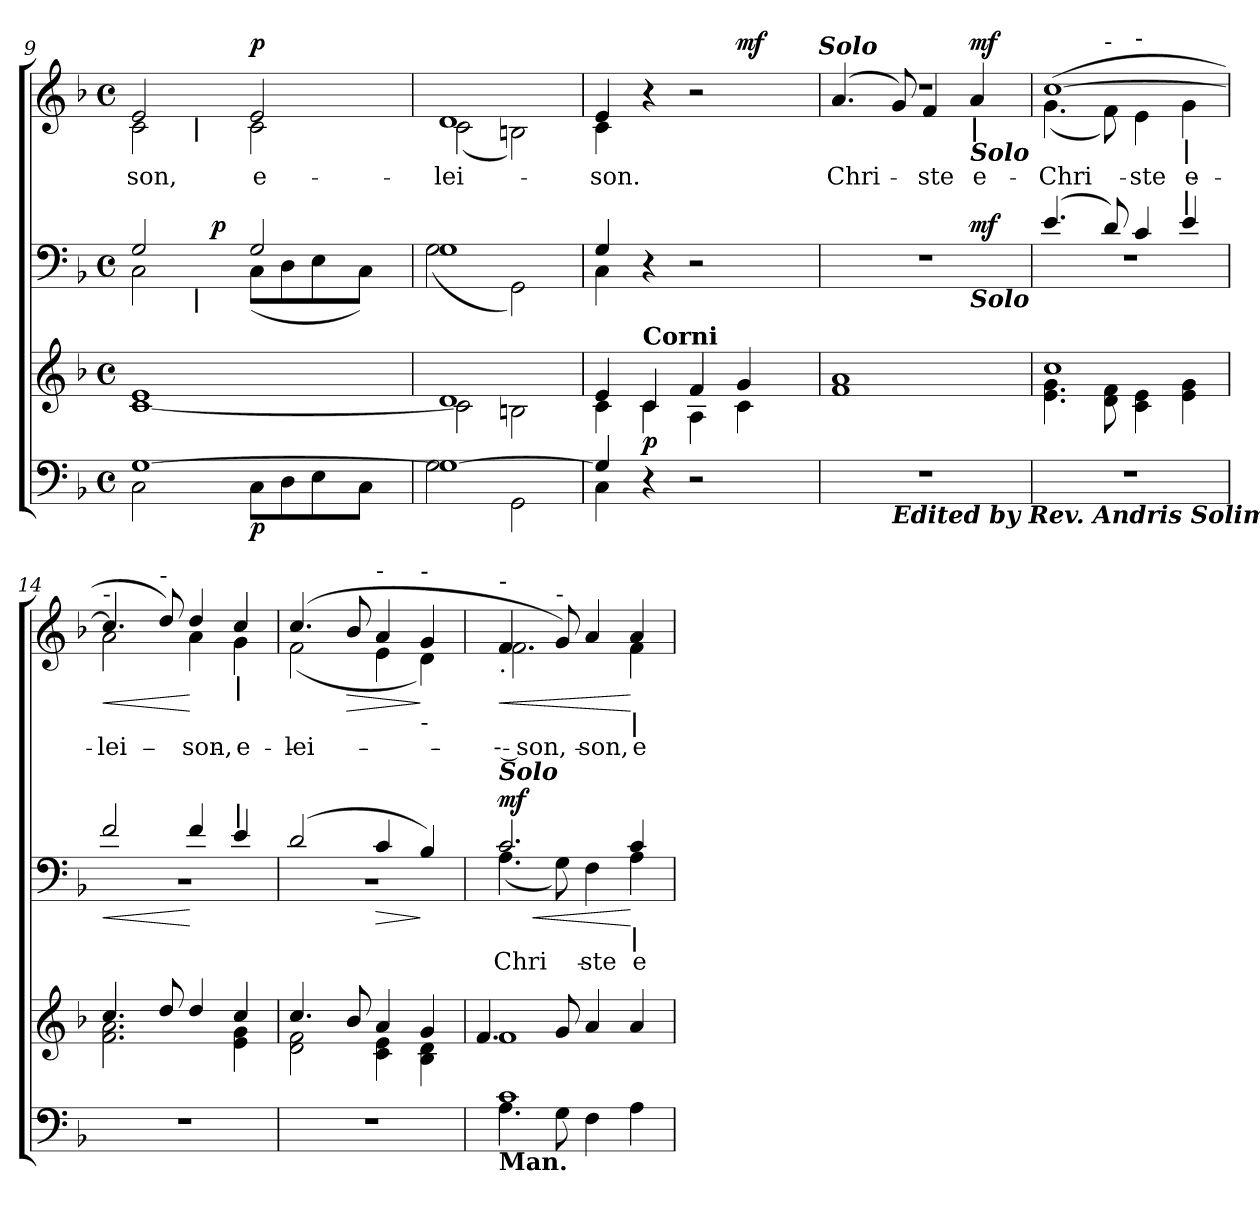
**kern	**dynam	**kern	**dynam	**kern	**text	**dynam	**kern	**text	**dynam
*part4	*part4	*part3	*part3	*part2	*part2	*part2	*part1	*part1	*part1
*staff4	*staff4	*staff3	*staff3	*staff2	*staff2	*staff2	*staff1	*staff1	*staff1
*clefF4	*	*clefG2	*	*clefF4	*	*	*clefG2	*	*
*k[b-]	*	*k[b-]	*	*k[b-]	*	*	*k[b-]	*	*
*F:	*	*F:	*	*F:	*	*	*F:	*	*
*M4/4	*	*M4/4	*	*M4/4	*	*	*M4/4	*	*
*met(c)	*	*met(c)	*	*met(c)	*	*	*met(c)	*	*
=9	=9	=9	=9	=9	=9	=9	=9	=9	=9
*^	*	*^	*	*^	*	*	*	*	*
!	!	!	!	!	!	!	!	!	!	!	!LO:LY:a:color=#000000	!
*	*	*	*	*	*	*	*	*	*	*^	*	*
!	!	!	!	!	!	!	!	!	!	!	!	!LO:LY:b:color=#000000	!
*	*	*	*	*	*	*^	*^	*	*	*	*^	*	*
[>1Gi	2Ci\	.	1ei	[<1ci	.	2Gi/	2Ci\	4ryy	4ryy	.	.	2ei/	2ci\	4ryy	-son,	.
.	.	.	.	.	.	.	.	16ryy	64...ryy	.	.	.	.	64...ryy	.	.
!	!	!	!	!	!	!	!	!	!	!	!	!	!	!LO:TX:b:B:t=|	!	!
!	!	!	!	!	!	!	!	!	!LO:TX:b:B:t=|	!	!	!	!	!	!	!
.	.	.	.	.	.	.	.	.	2ryy	.	.	.	.	2ryy	.	.
.	.	.	.	.	.	.	.	128ryy	.	.	.	.	.	.	.	.
.	.	.	.	.	.	.	.	2ryy	.	.	p	.	.	.	.	.
!	!	!	!	!	!	!	!	!	!	!	!	!	!	!	!LO:LY:b:color=#000000	!
.	8Ci\L	p	.	.	.	2Gi/	(8Ci\L	.	.	.	.	2ei/	2ci\	.	e-	p
.	8Di\	.	.	.	.	.	8Di\	.	.	.	.	.	.	.	.	.
.	8Ei\	.	.	.	.	.	8Ei\	.	.	.	.	.	.	.	.	.
.	.	.	.	.	.	.	.	.	8ryy	.	.	.	.	8ryy	.	.
.	.	.	.	.	.	.	.	8ryy	.	.	.	.	.	.	.	.
.	8Ci\J	.	.	.	.	.	8Ci\J)	.	.	.	.	.	.	.	.	.
.	.	.	.	.	.	.	.	.	16ryy	.	.	.	.	16ryy	.	.
.	.	.	.	.	.	.	.	32..ryy	.	.	.	.	.	.	.	.
.	.	.	.	.	.	.	.	.	32ryy	.	.	.	.	32ryy	.	.
.	.	.	.	.	.	.	.	.	512ryy	.	.	.	.	512ryy	.	.
*	*	*	*	*	*	*	*v	*v	*v	*	*	*	*	*	*	*
*	*	*	*	*	*	*	*	*	*	*	*v	*v	*	*
!!LO:LB:g=z
=10	=10	=10	=10	=10	=10	=10	=10	=10	=10	=10	=10	=10	=10
*	*	*	*	*	*	*^	*^	*	*	*	*^	*	*
!	!	!	!	!	!	!	!	!	!	!	!	!	!	!	!LO:LY:b:color=#000000	!
*	*	*	*	*	*	*	*v	*v	*v	*	*	*	*	*	*	*
*	*	*	*	*	*	*	*	*	*	*	*v	*v	*	*
1Gi_>	2Gi\	.	1di	2ci\]	.	1Gi	(2Gi\	.	.	1di	(2ci\	-lei-	.
.	2GGi\	.	.	2Bni\	.	.	2GGi\)	.	.	.	2Bni\)	.	.
=11	=11	=11	=11	=11	=11	=11	=11	=11	=11	=11	=11	=11	=11
!	!	!	!	!	!	!	!	!	!	!	!	!LO:LY:b:color=#000000	!
*	*	*	*	*	*	*	*	*	*	*^	*^	*	*
4Gi/]	4Ci\	.	4ei/	4ci\	.	4Gi/	4Ci\	.	.	4ei/	4ci\	2.ryy	2ryy	-son.	.
!	!	!	!LO:TX:a:B:t=Corni	!	!	!	!	!	!	!	!	!	!	!	!
4r	2.ryy	.	4ci\	4ci/	p	4r	4ryy	.	.	4r	4ryy	.	.	.	.
2r	.	.	4fi/	4Ai\	.	2r	2ryy	.	.	2r	2ryy	.	4ryy	.	.
.	.	.	4gi/	4ci\	.	.	.	.	.	.	.	4ryy	8ryy	.	mf
.	.	.	.	.	.	.	.	.	.	.	.	.	16ryy	.	.
.	.	.	.	.	.	.	.	.	.	.	.	.	32ryy	.	.
.	.	.	.	.	.	.	.	.	.	.	.	.	64ryy	.	.
.	.	.	.	.	.	.	.	.	.	.	.	.	128...ryy	.	.
!	!	!	!	!	!	!	!	!	!	!	!	!	!LO:TX:a:Bi:t=Solo	!	!
.	.	.	.	.	.	.	.	.	.	.	.	.	1024ryy	.	.
*	*	*	*v	*v	*	*	*	*	*	*v	*v	*v	*v	*	*
=12	=12	=12	=12	=12	=12	=12	=12	=12	=12	=12	=12
*	*	*	*^	*	*	*	*	*	*^	*	*
*	*	*	*	*	*	*	*	*	*	*	*^	*	*
*	*	*	*	*	*	*	*	*	*	*	*	*^	*	*
!	!	!	!LO:TX:a:B:t=Streich-Inst.	!	!	!	!	!	!	!	!	!	!	!	!
!	!	!	!	!	!	!	!	!	!	!	!	!	!	!LO:LY:a:color=#000000	!
*	*	*	*v	*v	*	*	*^	*	*	*	*v	*v	*v	*	*
1r	4.ryy	.	1fi 1ai	.	1r	1ryy	2.ryy	.	.	(4.ai/	1r	Chri-	.
!	!LO:TX:b:Bi:t=Edited by Rev. Andris Solims	!	!	!	!	!	!	!	!	!	!	!	!
.	2ryy	.	.	.	.	.	.	.	.	8gi/)	.	.	.
!	!	!	!	!	!	!	!	!	!	!	!	!LO:LY:a:color=#000000	!
.	.	.	.	.	.	.	.	.	.	4fi/	.	-ste	.
!	!	!	!	!	!	!	!	!	!	!LO:TX:b:B:t=|	!	!	!
!	!	!	!	!	!	!	!	!	!	!LO:TX:b:Bi:t=Solo	!	!	!
!	!	!	!	!	!	!	!LO:TX:b:Bi:t=Solo	!	!	!	!	!	!
!	!	!	!	!	!	!	!	!	!	!	!	!LO:LY:a:color=#000000	!
.	.	.	.	.	.	.	4ryy	.	mf	4ai/	.	e-	mf
.	8ryy	.	.	.	.	.	.	.	.	.	.	.	.
*v	*v	*	*	*	*	*v	*v	*	*	*	*	*	*
=13	=13	=13	=13	=13	=13	=13	=13	=13	=13	=13	=13
*	*	*^	*	*	*	*	*	*	*	*	*
*^	*	*	*	*	*	*^	*	*	*	*	*	*
!	!	!	!	!	!	!	!	!	!	!	!	!	!LO:LY:a:color=#000000	!
*v	*v	*	*	*	*	*	*v	*v	*	*	*	*	*	*
*^	*	*	*	*	*	*^	*	*	*	*	*	*
!	!	!	!	!	!	!	!	!	!	!	!	!	!LO:LY:b:color=#000000	!
*v	*v	*	*	*	*	*	*v	*v	*	*	*	*	*	*
1r	.	1cci	4.ei\ 4.gi	.	(4.ei/	1r	.	.	([>1cci	(4.gi\	Chri-	.
!	!	!	!	!	!	!	!	!	!	!LO:TX:a:t=-	!	!
.	.	.	8di\ 8fi	.	8di/)	.	.	.	.	8fi\)	.	.
!	!	!	!	!	!	!	!	!	!	!LO:TX:a:t=-	!	!
!	!	!	!	!	!	!	!	!	!	!	!LO:LY:b:color=#000000	!
.	.	.	4ci\ 4ei	.	4ci/	.	.	.	.	4ei\	-ste	.
!	!	!	!	!	!	!	!	!	!	!LO:TX:b:B:t=|	!	!
!	!	!	!	!	!LO:TX:a:B:t=|	!	!	!	!	!	!	!
!	!	!	!	!	!	!	!	!	!	!	!LO:LY:b:color=#000000	!
.	.	.	4ei\ 4gi	.	4ei/	.	.	.	.	4gi\	e-	.
=14	=14	=14	=14	=14	=14	=14	=14	=14	=14	=14	=14	=14
!	!	!	!	!	!	!	!	!LO:HP:b	!	!	!	!LO:HP:b
!	!	!	!	!	!	!	!	!	!LO:TX:a:t=-	!	!	!
!	!	!	!	!	!	!	!	!	!	!	!LO:LY:b:color=#000000	!
1r	.	4.cci/	2.fi\ 2.ai	.	2fi/	1r	.	<	4.cci/]	2ai\	-lei-	<
!	!	!	!	!	!	!	!	!	!LO:TX:a:t=-	!	!	!
.	.	8ddi/	.	.	.	.	.	.	8ddi/)	.	.	.
!	!	!	!	!	!	!	!	!	!	!	!LO:LY:a:color=#000000	!
!	!	!	!	!	!	!	!	!	!	!	!LO:LY:b:color=#000000	!
.	.	4ddi/	.	.	4fi/	.	.	[	4ddi/	4ai\	-son,	[
!	!	!	!	!	!	!	!	!	!	!	!LO:LY:a:color=#000000	!
!	!	!	!	!	!	!	!	!	!LO:TX:b:B:t=|	!	!	!
!	!	!	!	!	!LO:TX:a:B:t=|	!	!	!	!	!	!	!
!	!	!	!	!	!	!	!	!	!	!	!LO:LY:b:color=#000000	!
.	.	4cci/	4ei\ 4gi	.	4ei/	.	.	.	4cci/	4gi\	e-	.
=15	=15	=15	=15	=15	=15	=15	=15	=15	=15	=15	=15	=15
!	!	!	!	!	!	!	!	!	!	!	!LO:LY:a:color=#000000	!
!	!	!	!	!	!	!	!	!	!	!	!LO:LY:b:color=#000000	!
1r	.	4.cci/	2di\ 2fi	.	(2di/	1r	.	.	(4.cci/	(2fi\	-lei-	.
!	!	!	!	!	!	!	!	!	!	!	!	!LO:HP:b
.	.	8b-i/	.	.	.	.	.	.	8b-i/	.	.	>
!	!	!	!	!	!	!	!	!	!LO:TX:a:t=-	!	!	!
!	!	!	!	!	!	!	!	!LO:HP:b	!	!	!	!
.	.	4ai/	4ci\ 4ei	.	4ci/	.	.	>	4ai/	4ei\	.	.
!	!	!	!	!	!	!	!	!	!LO:TX:a:t=-	!	!	!
!	!	!	!	!	!	!	!	!	!LO:TX:b:t=-	!	!	!
.	.	4gi/	4B-i\ 4di	.	4B-i/)	.	.	]	4gi/	4di\)	.	]
!!LO:PB:g=z	!!
=16	=16	=16	=16	=16	=16	=16	=16	=16	=16	=16	=16	=16
*^	*	*	*	*	*	*	*	*	*	*	*	*
!	!	!	!	!	!	!	!	!	!LO:HP:b	!	!	!	!
!	!	!	!	!	!	!	!	!LO:LY:b:color=#000000	!	!	!	!	!LO:HP:b
!	!	!	!	!	!	!	!	!	!	!LO:TX:b:t=.	!	!	!
!	!	!	!	!	!	!	!	!	!	!LO:TX:a:t=-	!	!	!
!	!	!	!	!	!	!LO:TX:a:Bi:t=Solo	!	!	!	!	!	!	!
!LO:TX:b:B:t=Man.	!	!	!	!	!	!	!	!	!	!	!	!	!
!	!	!	!	!	!	!	!	!	!	!	!	!LO:LY:b:color=#000000	!
1ci	4.Ai\	.	1fi	4.fi/	.	2.ci/	(4.Ai\	Chri-	< mf	4.fi/	2.fi\	-- son,	<
!	!	!	!	!	!	!	!	!	!	!LO:TX:a:t=-	!	!	!
.	8Gi\	.	.	8gi/	.	.	8Gi\)	.	.	8gi/)	.	.	.
!	!	!	!	!	!	!	!	!LO:LY:b:color=#000000	!	!	!	!	!
!	!	!	!	!	!	!	!	!	!	!	!	!LO:LY:a:color=#000000	!
.	4Fi\	.	.	4ai/	.	.	4Fi\	-ste	.	4ai/	.	-son,	.
!	!	!	!	!	!	!	!	!LO:LY:b:color=#000000	!	!	!	!	!
!	!	!	!	!	!	!	!	!	!	!	!	!LO:LY:a:color=#000000	!
!	!	!	!	!	!	!	!	!	!	!LO:TX:b:B:t=|	!	!	!
!	!	!	!	!	!	!LO:TX:b:B:t=|	!	!	!	!	!	!	!
!	!	!	!	!	!	!	!	!	!	!	!	!LO:LY:b:color=#000000	!
.	4Ai\	.	.	4ai/	.	4ci/	4Ai\	e-	[	4ai/	4fi\	e-	[
*v	*v	*	*	*	*	*v	*v	*	*	*v	*v	*	*
*	*	*v	*v	*	*	*	*	*	*	*
=	=	=	=	=	=	=	=	=	=
*-	*-	*-	*-	*-	*-	*-	*-	*-	*-
